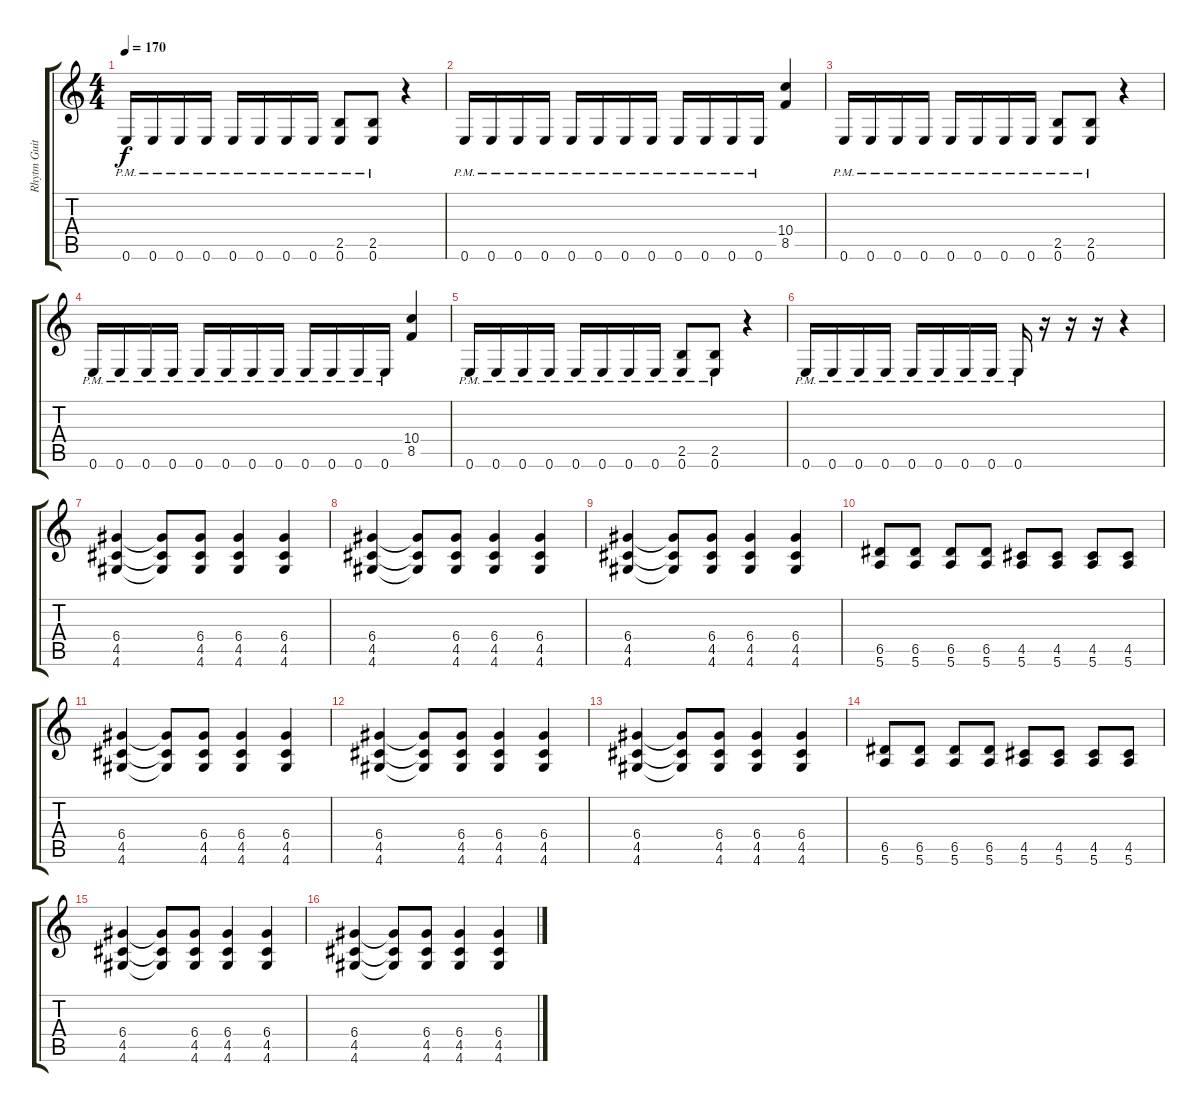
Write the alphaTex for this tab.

\track ("Rhytm Guitar 2" "Rhytm Guit") {instrument distortionguitar}
\staff {score tabs}
\tuning (E4 B3 G3 D3 A2 E2) {hide}
\ts (4 4)
\tempo 170
\clef g2
\ks c
0.6{pm}.16{dy f} 0.6{pm}.16 0.6{pm}.16 0.6{pm}.16 0.6{pm}.16 0.6{pm}.16 0.6{pm}.16 0.6{pm}.16 (2.5{pm} 0.6{pm}).8 (2.5{pm} 0.6{pm}).8 r.4 |
0.6{pm}.16 0.6{pm}.16 0.6{pm}.16 0.6{pm}.16 0.6{pm}.16 0.6{pm}.16 0.6{pm}.16 0.6{pm}.16 0.6{pm}.16 0.6{pm}.16 0.6{pm}.16 0.6{pm}.16 (10.4 8.5).4 |
0.6{pm}.16 0.6{pm}.16 0.6{pm}.16 0.6{pm}.16 0.6{pm}.16 0.6{pm}.16 0.6{pm}.16 0.6{pm}.16 (2.5{pm} 0.6{pm}).8 (2.5{pm} 0.6{pm}).8 r.4 |
0.6{pm}.16 0.6{pm}.16 0.6{pm}.16 0.6{pm}.16 0.6{pm}.16 0.6{pm}.16 0.6{pm}.16 0.6{pm}.16 0.6{pm}.16 0.6{pm}.16 0.6{pm}.16 0.6{pm}.16 (10.4 8.5).4 |
0.6{pm}.16 0.6{pm}.16 0.6{pm}.16 0.6{pm}.16 0.6{pm}.16 0.6{pm}.16 0.6{pm}.16 0.6{pm}.16 (2.5{pm} 0.6{pm}).8 (2.5{pm} 0.6{pm}).8 r.4 |
0.6{pm}.16 0.6{pm}.16 0.6{pm}.16 0.6{pm}.16 0.6{pm}.16 0.6{pm}.16 0.6{pm}.16 0.6{pm}.16 0.6{pm}.16 r.16 r.16 r.16 r.4 |
(6.4 4.5 4.6).4 (6.4{t} 4.5{t} 4.6{t}).8 (6.4 4.5 4.6).8 (6.4 4.5 4.6).4 (6.4 4.5 4.6).4 |
(6.4 4.5 4.6).4 (6.4{t} 4.5{t} 4.6{t}).8 (6.4 4.5 4.6).8 (6.4 4.5 4.6).4 (6.4 4.5 4.6).4 |
(6.4 4.5 4.6).4 (6.4{t} 4.5{t} 4.6{t}).8 (6.4 4.5 4.6).8 (6.4 4.5 4.6).4 (6.4 4.5 4.6).4 |
(6.5 5.6).8 (6.5 5.6).8 (6.5 5.6).8 (6.5 5.6).8 (4.5 5.6).8 (4.5 5.6).8 (4.5 5.6).8 (4.5 5.6).8 |
(6.4 4.5 4.6).4 (6.4{t} 4.5{t} 4.6{t}).8 (6.4 4.5 4.6).8 (6.4 4.5 4.6).4 (6.4 4.5 4.6).4 |
(6.4 4.5 4.6).4 (6.4{t} 4.5{t} 4.6{t}).8 (6.4 4.5 4.6).8 (6.4 4.5 4.6).4 (6.4 4.5 4.6).4 |
(6.4 4.5 4.6).4 (6.4{t} 4.5{t} 4.6{t}).8 (6.4 4.5 4.6).8 (6.4 4.5 4.6).4 (6.4 4.5 4.6).4 |
(6.5 5.6).8 (6.5 5.6).8 (6.5 5.6).8 (6.5 5.6).8 (4.5 5.6).8 (4.5 5.6).8 (4.5 5.6).8 (4.5 5.6).8 |
(6.4 4.5 4.6).4 (6.4{t} 4.5{t} 4.6{t}).8 (6.4 4.5 4.6).8 (6.4 4.5 4.6).4 (6.4 4.5 4.6).4 |
(6.4 4.5 4.6).4 (6.4{t} 4.5{t} 4.6{t}).8 (6.4 4.5 4.6).8 (6.4 4.5 4.6).4 (6.4 4.5 4.6).4
